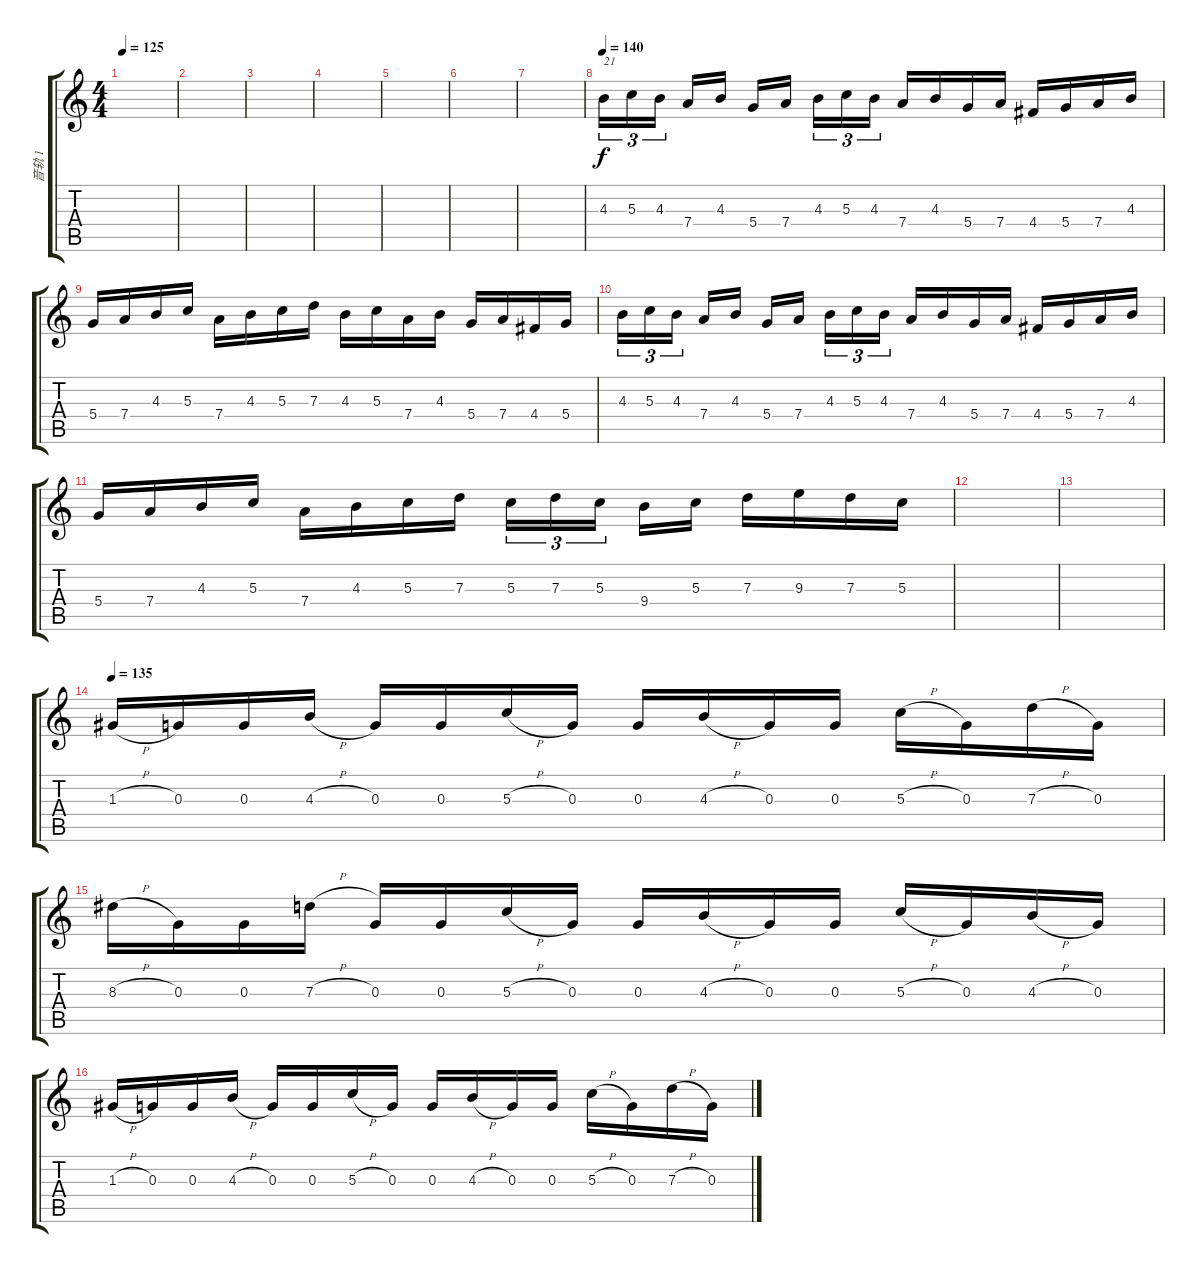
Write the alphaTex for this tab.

\track ("音轨 1" "音轨 1") {instrument distortionguitar}
\staff {score tabs}
\tuning (E4 B3 G3 D3 A2 E2) {hide}
\ts (4 4)
\tempo 125
\clef g2
\ks c
|
|
|
|
|
|
|
\tempo 140
4.3.16{tu (3 2) txt "21"} 5.3.16{tu (3 2)} 4.3.16{tu (3 2) beam splitsecondary} 7.4.16 4.3.16 5.4.16 7.4.16{beam splitsecondary} 4.3.16{tu (3 2)} 5.3.16{tu (3 2)} 4.3.16{tu (3 2)} 7.4.16 4.3.16 5.4.16 7.4.16 4.4.16 5.4.16 7.4.16 4.3.16 |
5.4.16 7.4.16 4.3.16 5.3.16 7.4.16 4.3.16 5.3.16 7.3.16 4.3.16 5.3.16 7.4.16 4.3.16 5.4.16 7.4.16 4.4.16 5.4.16 |
4.3.16{tu (3 2)} 5.3.16{tu (3 2)} 4.3.16{tu (3 2) beam splitsecondary} 7.4.16 4.3.16 5.4.16 7.4.16{beam splitsecondary} 4.3.16{tu (3 2)} 5.3.16{tu (3 2)} 4.3.16{tu (3 2)} 7.4.16 4.3.16 5.4.16 7.4.16 4.4.16 5.4.16 7.4.16 4.3.16 |
5.4.16 7.4.16 4.3.16 5.3.16 7.4.16 4.3.16 5.3.16 7.3.16 5.3.16{tu (3 2)} 7.3.16{tu (3 2)} 5.3.16{tu (3 2) beam splitsecondary} 9.4.16 5.3.16 7.3.16 9.3.16 7.3.16 5.3.16 |
|
|
\tempo 135
1.3{h}.16 0.3.16 0.3.16 4.3{h}.16 0.3.16 0.3.16 5.3{h}.16 0.3.16 0.3.16 4.3{h}.16 0.3.16 0.3.16 5.3{h}.16 0.3.16 7.3{h}.16 0.3.16 |
8.3{h}.16 0.3.16 0.3.16 7.3{h}.16 0.3.16 0.3.16 5.3{h}.16 0.3.16 0.3.16 4.3{h}.16 0.3.16 0.3.16 5.3{h}.16 0.3.16 4.3{h}.16 0.3.16 |
1.3{h}.16 0.3.16 0.3.16 4.3{h}.16 0.3.16 0.3.16 5.3{h}.16 0.3.16 0.3.16 4.3{h}.16 0.3.16 0.3.16 5.3{h}.16 0.3.16 7.3{h}.16 0.3.16
